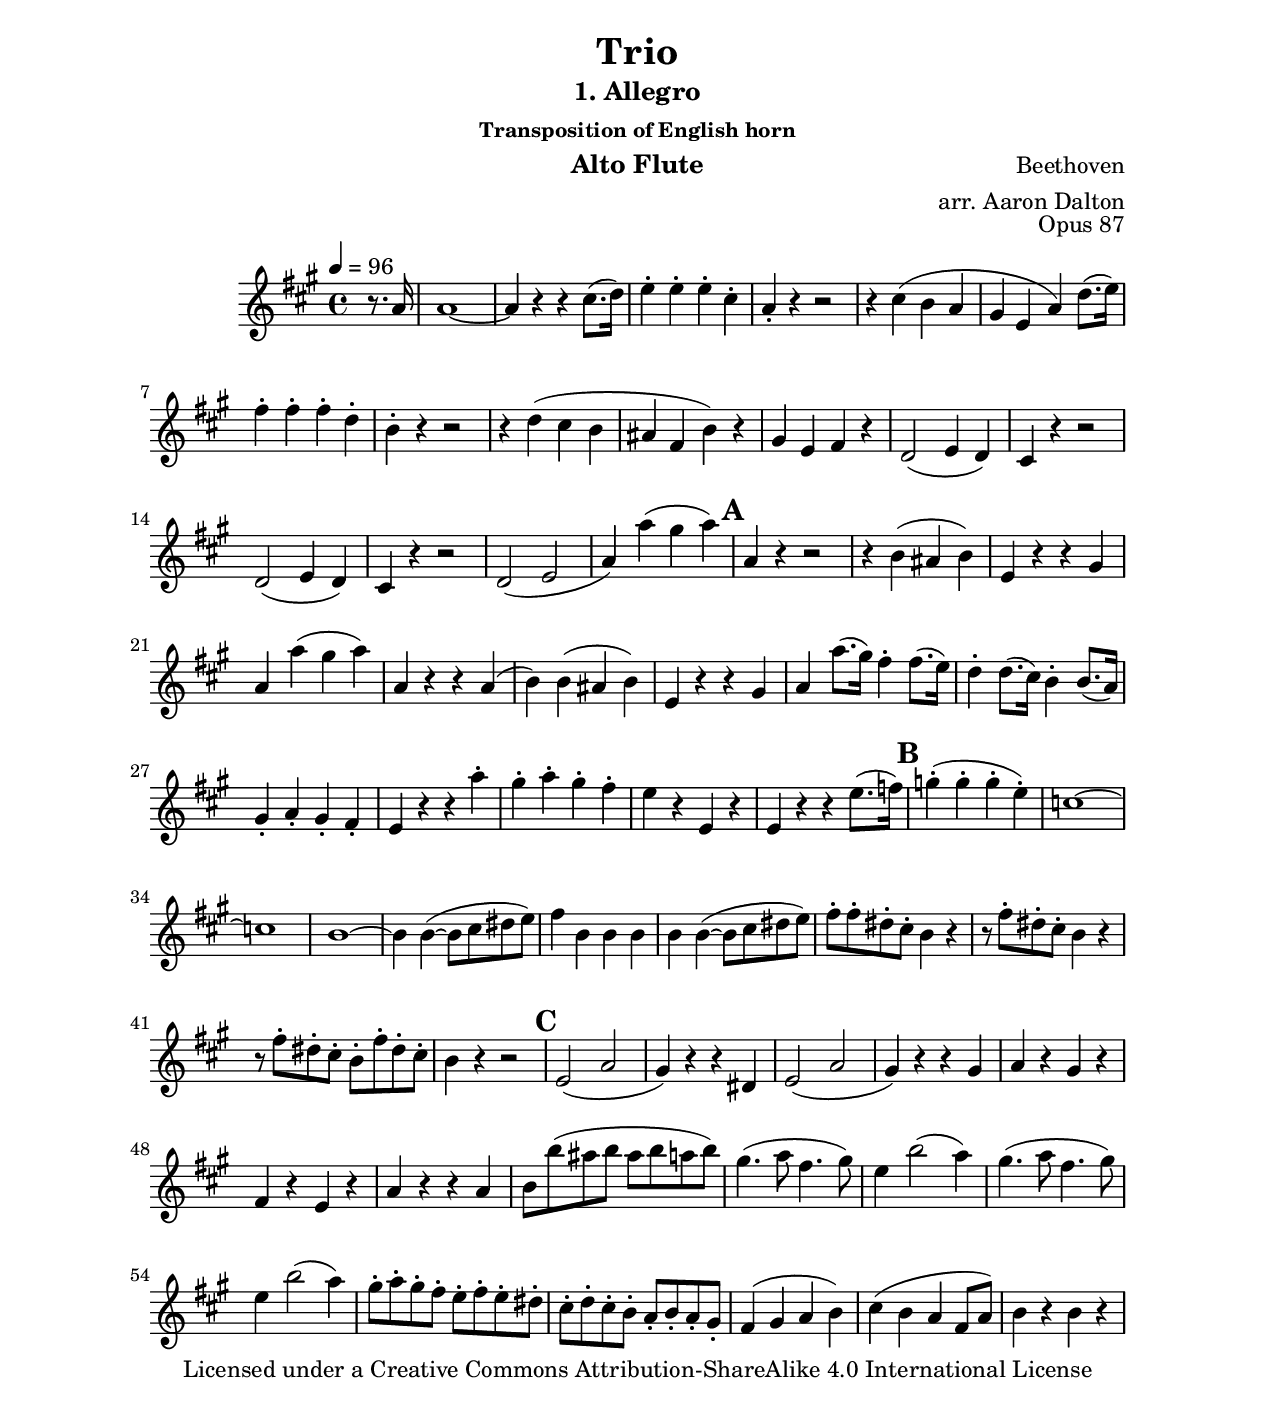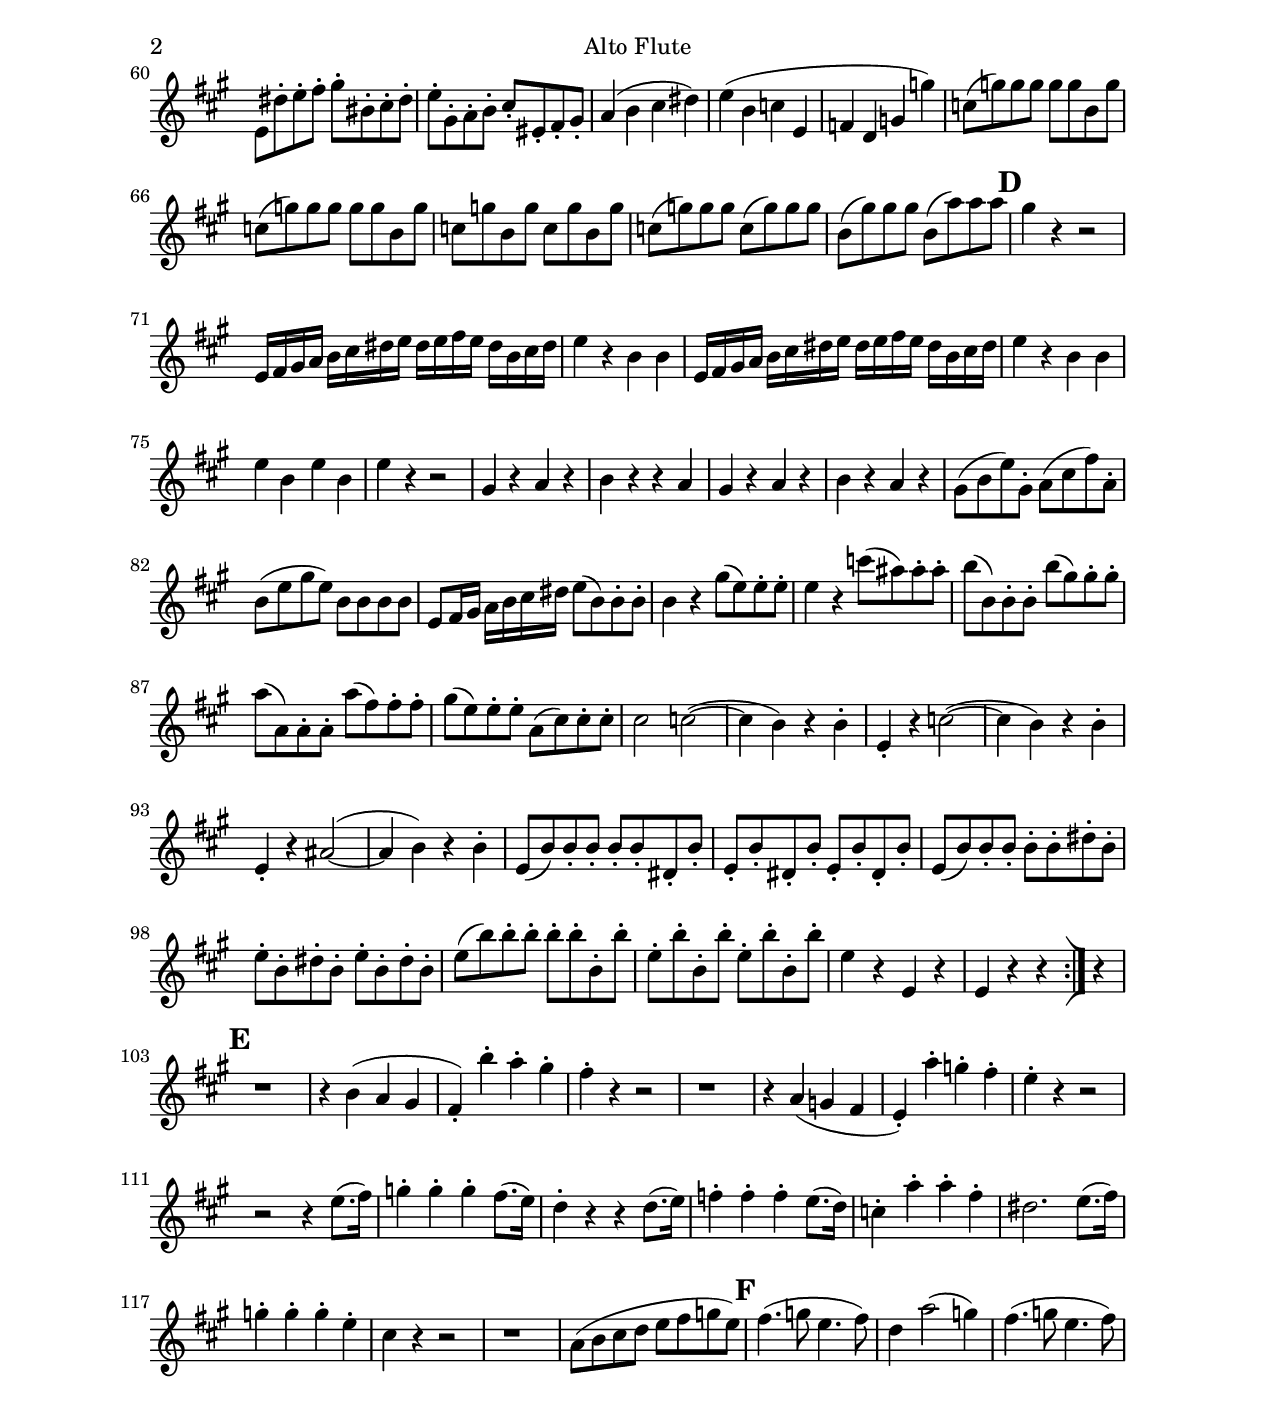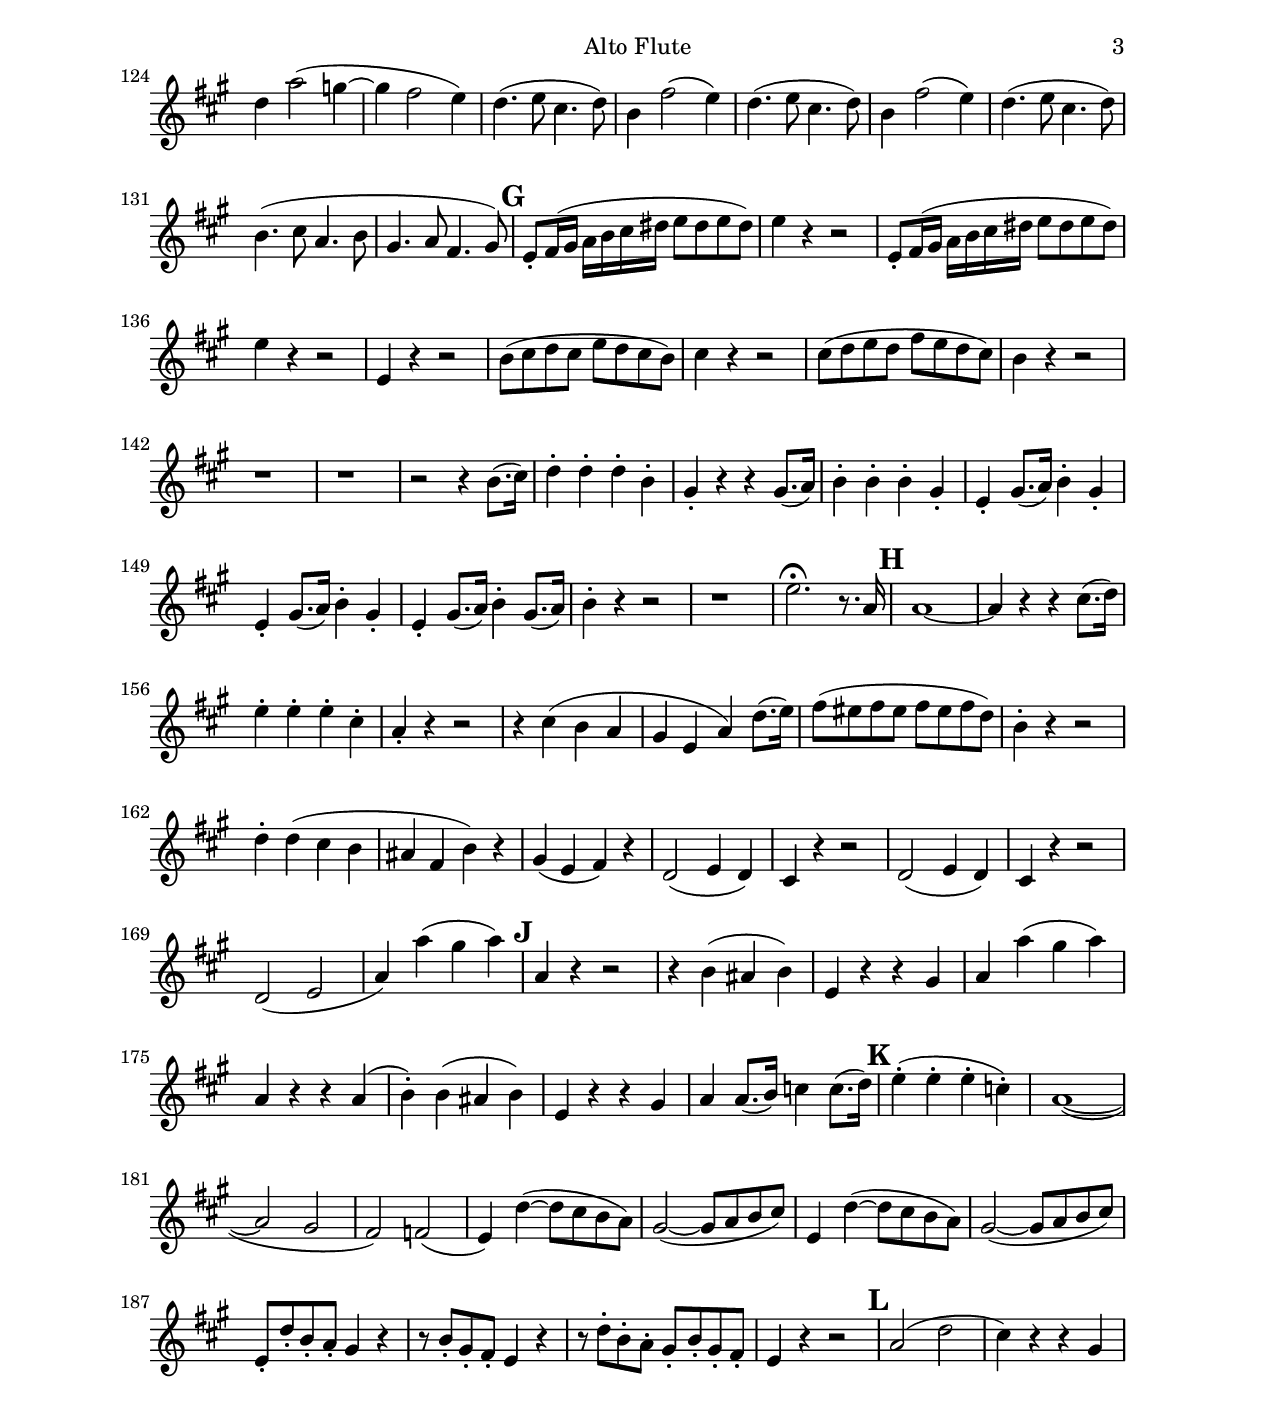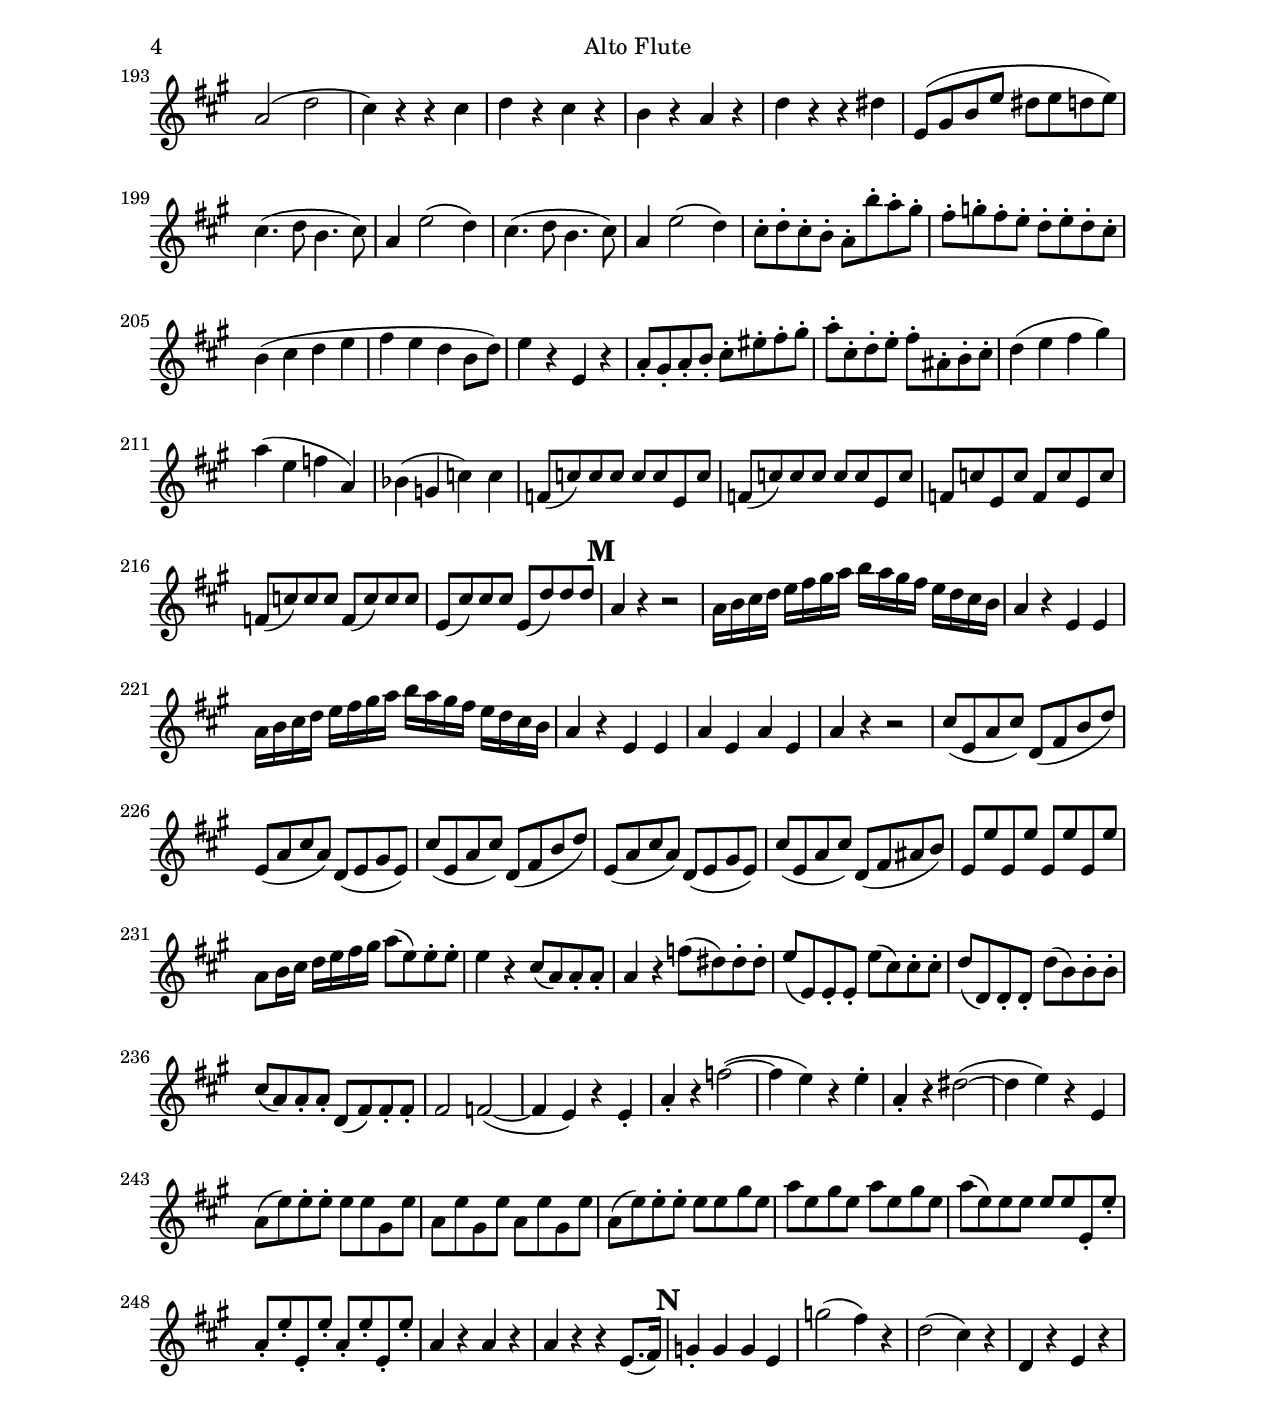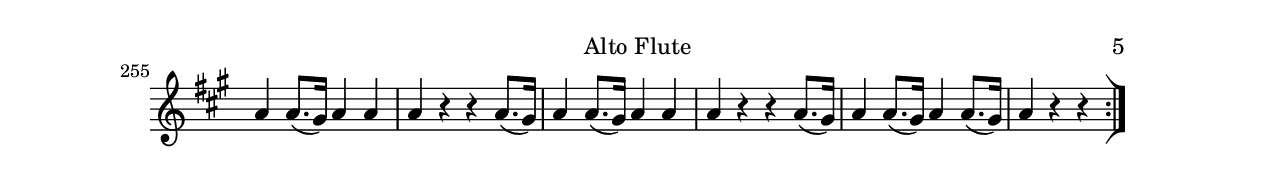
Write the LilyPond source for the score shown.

\version "2.20.0"

fourNotes = \relative c'' {
    \time 4/4
    \key g \major
    \tempo 4 = 96
    \clef "treble"

    \set Score.markFormatter = #format-mark-box-alphabet

    % Bars 1-6
    \partial 4 r8. g16 |
    g1~ |
    g4 r r b8.( c16) |
    d4-. d-. d-. b-. |
    g4-. r r2 |
    r4 b( a g |
    fis d g) c8.( d16) |

    % Bars 7-15
    e4-. e-. e-. c-. |
    a4-. r r2 |
    r4 c( b a |
    gis e a) r|
    fis d e r |
    c2( d4 c) |
    b4 r r2 |
    c2( d4 c) |
    b4 r r2 |

    % Bars 16-23
    c2( d |
    g4) g'( fis g) \mark \default | 
    g, r r2 |
    r4 a( gis a) |
    d, r r fis |
    g g'( fis g) |
    g, r r g( |
    a) a( gis a) |

    % Bars 24-30
    d,4 r r fis |
    g g'8.( fis16) e4-. e8.( d16) |
    c4-. c8.( b16) a4-. a8.( g16) |
    fis4-. g-. fis-. e-. |
    d4 r r g'-. |
    fis-. g-. fis-. e-. |
    d r d, r |

    % Bars 31-37
    d4 r r d'8.( ees16) \mark \default |
    f4-.( f-. f-. d-.) |
    bes1~ |
    bes1 |
    a1~ |
    a4 a4~( a8 b cis d) |
    e4 a, a a |

    % Bars 28-42
    a4 a4~( a8 b cis d) |
    e8-. e-. cis-. b-. a4 r |
    r8 e'-. cis-. b-. a4 r |
    r8 e'-. cis-. b-. a-. e'-. cis-. b-. |
    a4 r r2 \mark \default |

    % Bars 43-50
    d,2( g |
    fis4) r r cis |
    d2( g |
    fis4) r r fis |
    g r fis r | 
    e r d r |
    g r r g |
    a8 a'( gis a gis a g a) |

    % Bars 51-55
    fis4.( g8 e4. fis8) |
    d4 a'2( g4) |
    fis4.( g8 e4. fis8) |
    d4 a'2( g4) |
    fis8-. g-. fis-. e-. d-. e-. d-. cis-. |

    % Bars 56-60
    b8-. c-. b-. a-. g-. a-. g-. fis-. |
    e4( fis g a) |
    b4( a g e8 g) |
    a4 r a r |
    d,8 cis'-. d-. e-. fis-. ais,-. b-. cis-. |

    % Bars 61-65
    d8-. fis,-. g-. a-. b-. dis,-. e-. fis-. |
    g4( a b cis) |
    d4( a bes d, |
    ees c f f') |
    bes,8( f') f f f f a, f' |

    % Bars 66-69
    bes,8( f') f f f f a, f' |
    bes, f' a, f' bes, f' a, f' |
    bes,( f') f f bes,( f') f f |
    a,( fis') fis fis a,( g') g g \mark \default |

    % Bars 70-72
    fis4 r r2 |
    d,16 e fis g a b cis d cis d e d cis a b cis |
    d4 r a a |

    % Bars 73-76
    d,16 e fis g a b cis d cis d e d cis a b cis | 
    d4 r a a |
    d a d a |
    d r r2 |

    % Bars 77-82
    fis,4 r g r |
    a r r g |
    fis r g r |
    a r g r |
    fis8( a d) fis,-. g( b e) g,-. |
    a( d fis d) a a a a |

    % Bars 83-86
    d,8 e16 fis g a b cis d8( a) a-. a-. |
    a4 r fis'8( d) d-. d-. |
    d4 r bes'8( gis) gis-. gis-. |
    a( a,) a-. a-. a'( fis) fis-. fis-.|

    % Bars 87-91
    g8( g,) g-. g-. g'( e) e-. e-. |
    fis( d) d-. d-. g,( b) b-. b-. |
    b2 bes2~( |
    bes4 a) r a-. |
    d,-. r4 bes'2~( |

    % Bars 92-97
    bes4 a) r4 a-. |
    d,-. r gis2~( |
    gis4 a) r a-. |
    d,8( a') a-. a-. a-. a-. cis,-. a'-. |
    d,-. a'-. cis,-. a'-. d,-. a'-. cis,-. a'-. |
    d,( a') a-. a-. a-. a-. cis-. a-. |

    % Bars 98-102
    d8-. a-. cis-. a-. d-. a-. cis-. a-. |
    d( a') a-. a-. a-. a-. a,-. a'-. |
    d,-. a'-. a,-. a'-. d,-. a'-. a,-. a'-. |
    d,4 r d, r |
    d r r \bar ":|]"

    % Bars 102-110
    \partial 4 r4 | \mark \default 
    r1 | 
    r4 a'( g fis |
    e-.) a'-. g-. fis-. |
    e-. r4 r2 |
    r1 |
    r4 g,( f e |
    d-.) g'-. f-. e-. |
    d-. r r2 |

    % Bars 111-116
    r2 r4 d8.( e16) |
    f4-. f-. f-. e8.( d16) |
    c4-. r r c8.( d16) |
    ees4-. ees-. ees-. d8.( c16) |
    bes4-. g'-. g-. e-. |
    cis2. d8.( e16) |

    % Bars 117-123
    f4-. f-. f-. d-. |
    b4 r r2 |
    r1 |
    g8( a b c d e f d) | \mark \default 
    e4.( f8 d4. e8) |
    c4 g'2( f4) |
    e4.( f8 d4. e8) |

    % Bars 124-129
    c4 g'2( f4~ |
    f4 e2 d4) |
    c4.( d8 b4. c8) |
    a4 e'2( d4) |
    c4.( d8 b4. c8) |
    a4 e'2( d4) |

    % Bars 130-134
    c4.( d8 b4. c8) |
    a4.( b8 g4. a8 |
    fis4. g8 e4. fis8) | \mark \default 
    d8-. e16( fis g a b cis d8 cis d cis) |
    d4 r r2 |

    % Bars 135-140
    d,8-. e16( fis g a b cis d8 cis d cis) |
    d4 r r2 |
    d,4 r r2 |
    a'8( b c b d c b a) | 
    b4 r r2 |
    b8( c d c e d c b) |

    % Bars 141-148
    a4 r r2 |
    r1 | r1 |
    r2 r4 a8.( b16) |
    c4-. c-. c-. a-. |
    fis-. r r fis8.( g16) |
    a4-. a-. a-. fis-. |
    d-. fis8.( g16) a4-. fis-. |

    % Bars 149-155
    d4-. fis8.( g16) a4-. fis-. |
    d4-. fis8.( g16) a4-. fis8.( g16) |
    a4-. r r2 |
    r1 |
    d2.\fermata r8. g,16 | \mark \default 
    g1~ |
    g4 r r b8.( c16) |

    % Bars 156-162
    d4-. d-. d-. b-. |
    g-. r r2 |
    r4 b( a g |
    fis d g) c8.( d16) |
    e8( dis e dis e dis e c) |
    a4-. r r2 |
    c4-. c( b a |

    % Bars 163-171
    gis e a) r4 |
    fis( d e) r |
    c2( d4 c) |
    b4 r r2 |
    c2( d4 c) |
    b4 r r2 |
    c2( d |
    g4) g'(fis g) | \mark \default 
    g,4 r r2 |

    % Bars 172-178
    r4 a( gis a) |
    d,4 r r fis |
    g4 g'( fis g) |
    g, r r g( |
    a-.) a( gis a) |
    d,4 r r fis |
    g4 g8.( a16) bes4 bes8.( c16) | \mark \default 

    % Bars 179-185
    d4-.( d-. d-. bes-.) |
    g1~( |
    g2 fis |
    e) ees2( |
    d4) c'4~( c8 b a g) |
    fis2~( fis8 g a b) |
    d,4 c'4~( c8 b a g) |

    % Bars 186-192
    fis2~( fis8 g a b) |
    d,8-. c'-. a-. g-. fis4 r |
    r8 a-. fis-. e-. d4 r |
    r8 c'-. a-. g-. fis-. a-. fis-. e-. |
    d4 r r2 | \mark \default 
    g2( c |
    b4) r r fis |

    % Bars 193-199
    g2( c |
    b4) r r b |
    c r b r |
    a r g r |
    c r r cis |
    d,8( fis a d cis d c d) |
    b4.( c8 a4. b8) |

    % Bars 200-204
    g4 d'2( c4) |
    b4.( c8 a4. b8) |
    g4 d'2( c4) |
    b8-. c-. b-. a-. g-. a'-. g-. fis-. |
    e-. f-. e-. d-. c-. d-. c-. b-. |

    % Bars 205-209
    a4( b c d |
    e d c a8 c) |
    d4 r d, r |
    g8-. fis-. g-. a-. b-. dis-. e-. fis-. |
    g-. b,-. c-. d-. e-. gis,-. a-. b-. |

    % Bars 210-214
    c4( d e fis) |
    g( d ees g,) |
    aes( f bes) bes |
    ees,8( bes') bes bes bes bes d, bes' |
    ees,( bes') bes bes bes bes d, bes' |

    % Bars 215-218
    ees,8 bes' d, bes' ees, bes' d, bes' |
    ees,( bes') bes bes ees,( bes') bes bes |
    d,( b') b b d,( c') c c | \mark \default 
    g4 r r2 |

    % Bars 219-221
    g16 a b c d e fis g a g fis e d c b a |
    g4 r d d |
    g16 a b c d e fis g a g fis e d c b a |

    % Bars 222-227
    g4 r d d |
    g d g d |
    g r r2 |
    b8( d, g b) c,( e a c) |
    d,( g b g) c,( d fis d) |
    b'( d, g b) c,( e a c) |

    % Bars 228-231
    d,( g b g) c,( d fis d) |
    b'( d, g b) c,( e gis a) |
    d, d' d, d' d, d' d, d' |
    g,8 a16 b c d e fis g8( d) d-. d-. |

    % Bars 232-236
    d4 r b8( g) g-. g-. |
    g4 r ees'8( cis) cis-. cis-. |
    d( d,) d-. d-. d'( b) b-. b-. |
    c( c,) c-. c-. c'( a) a-. a-. |
    b( g) g-. g-. c,( e) e-. e-. |

    % Bars 237-242
    e2 ees2~( |
    ees4 d) r d-. |
    g-. r ees'2~( |
    ees4 d) r d-. |
    g,-. r cis2~( |
    cis4 d) r d, |

    % Bars 243-247
    g8( d') d-. d-. d d fis, d' |
    g, d' fis, d' g, d' fis, d' |
    g,( d') d-. d-. d d fis d |
    g d fis d g d fis d |
    g( d) d d d d d,-. d'-. |

    % Bars 248-253
    g,8-. d'-. d,-. d'-. g,-. d'-. d,-. d'-. |
    g,4 r g r |
    g r r d8.( e16) | \mark \default 
    f4-. f f d |
    f'2( e4) r |
    c2( b4) r |

    % Bars 254-END
    c,4 r d r | 
    g g8.( fis16) g4 g |
    g r r g8.( fis16) |
    g4 g8.( fis16) g4 g |
    g4 r r g8.( fis16) |
    g4 g8.( fis16) g4 g8.( fis16) |
    g4 r r \bar ":|]"
}


\paper {
  #(set-paper-size "letter")
  top-margin = 1\in
  bottom-margin = 1\in
  left-margin = 1\in
  right-margin = 1\in
}

\header {
    instrument = "Alto Flute"
    title = "Trio"
    subtitle = "1. Allegro"
    subsubtitle = "Transposition of English horn"
    opus = "Opus 87"
    composer = "Beethoven"
    arranger = "arr. Aaron Dalton"
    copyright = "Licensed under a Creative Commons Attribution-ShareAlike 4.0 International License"
}

\score
{
    %\new Staff \fourNotes
    \new Staff \transpose f g \fourNotes
    \layout {
        #(layout-set-staff-size 20)
    }
    \midi {
        \tempo 4 = 96
    }
}


